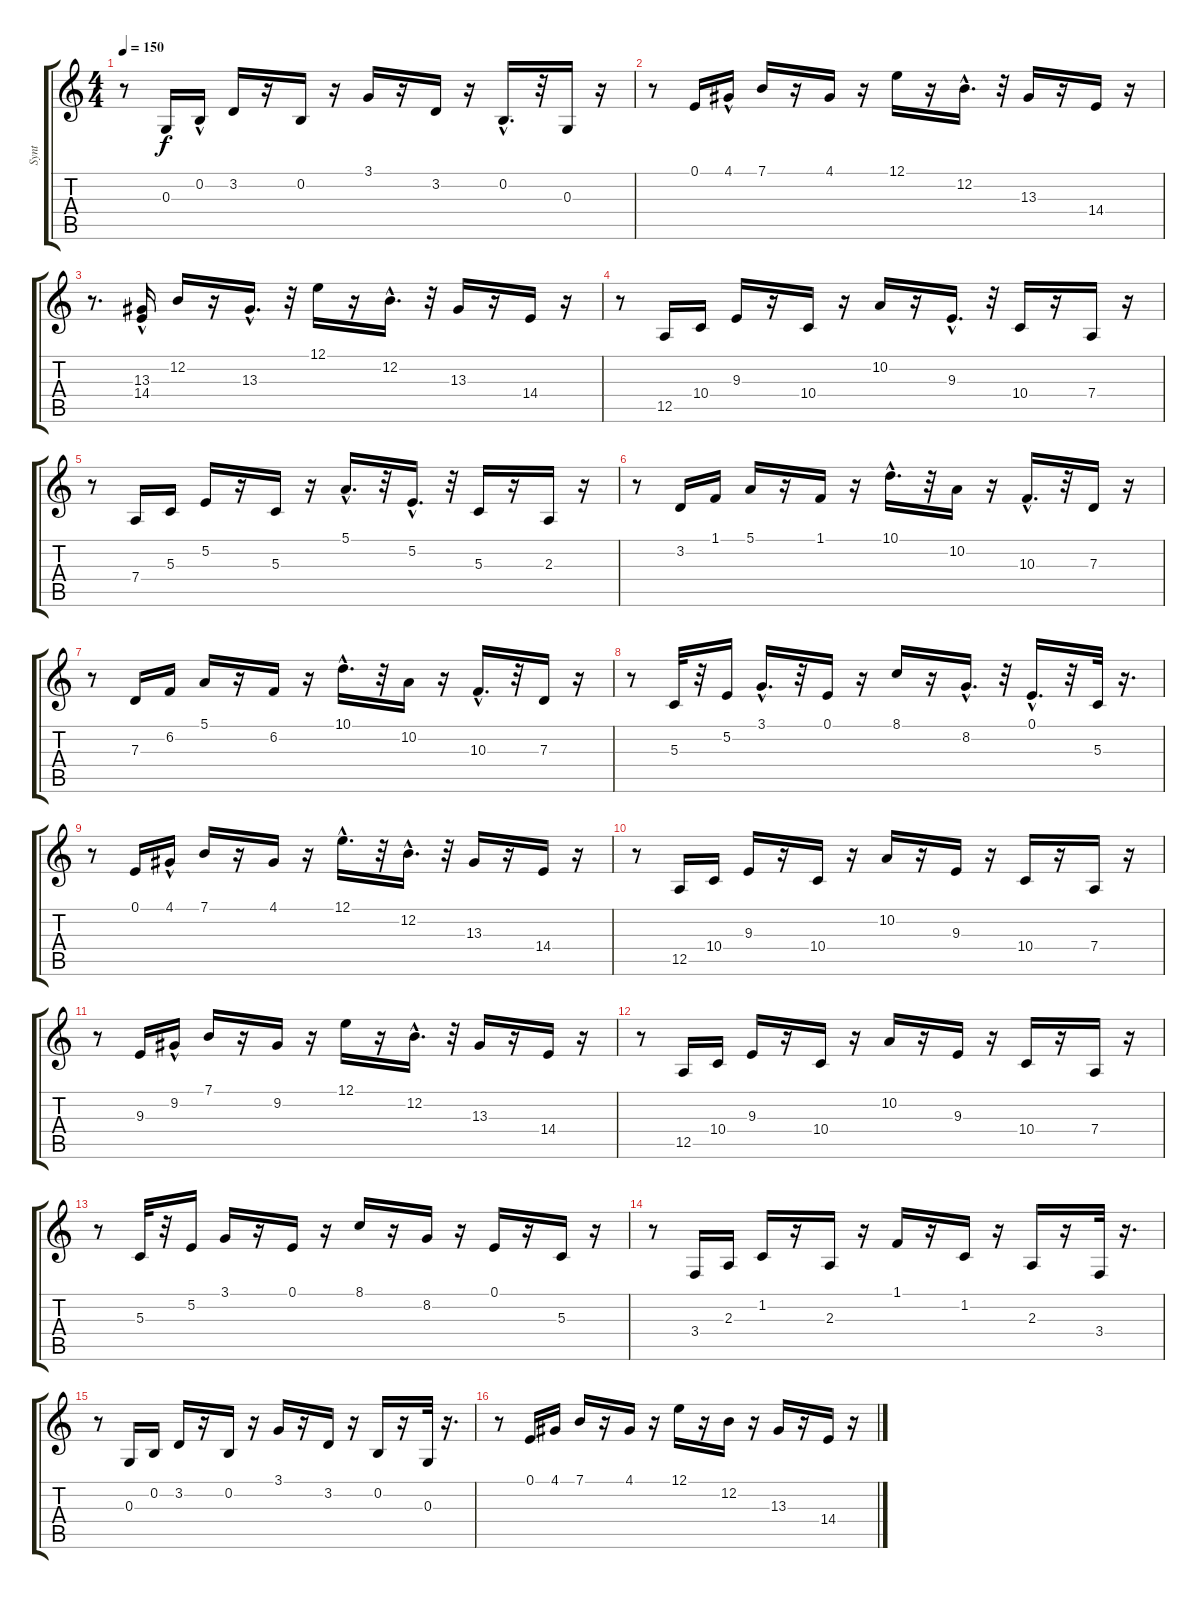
\track ("Synt" "Synt") {instrument pizzicatostrings}
\staff {score tabs}
\tuning (E4 B3 G3 D3 A2 E2) {hide}
\ts (4 4)
\tempo 150
\clef g2
\ks c
r.8{dy f} 0.3.16 0.2{hac}.16 3.2.16 r.16 0.2.16 r.16 3.1.16 r.16 3.2.16 r.16 0.2{hac}.16{d} r.32 0.3.16 r.16 |
r.8 0.1.16 4.1{hac}.16 7.1.16 r.16 4.1.16 r.16 12.1.16 r.16 12.2{hac}.16{d} r.32 13.3.16 r.16 14.4.16 r.16 |
r.8{d} (13.3{hac} 14.4).16 12.2.16 r.16 13.3{hac}.16{d} r.32 12.1.16 r.16 12.2{hac}.16{d} r.32 13.3.16 r.16 14.4.16 r.16 |
r.8 12.5.16 10.4.16 9.3.16 r.16 10.4.16 r.16 10.2.16 r.16 9.3{hac}.16{d} r.32 10.4.16 r.16 7.4.16 r.16 |
r.8 7.4.16 5.3.16 5.2.16 r.16 5.3.16 r.16 5.1{hac}.16{d} r.32 5.2{hac}.16{d} r.32 5.3.16 r.16 2.3.16 r.16 |
r.8 3.2.16 1.1.16 5.1.16 r.16 1.1.16 r.16 10.1{hac}.16{d} r.32 10.2.16 r.16 10.3{hac}.16{d} r.32 7.3.16 r.16 |
r.8 7.3.16 6.2.16 5.1.16 r.16 6.2.16 r.16 10.1{hac}.16{d} r.32 10.2.16 r.16 10.3{hac}.16{d} r.32 7.3.16 r.16 |
r.8 5.3.32 r.32 5.2.16 3.1{hac}.16{d} r.32 0.1.16 r.16 8.1.16 r.16 8.2{hac}.16{d} r.32 0.1{hac}.16{d} r.32 5.3.32 r.16{d} |
r.8 0.1.16 4.1{hac}.16 7.1.16 r.16 4.1.16 r.16 12.1{hac}.16{d} r.32 12.2{hac}.16{d} r.32 13.3.16 r.16 14.4.16 r.16 |
r.8 12.5.16 10.4.16 9.3.16 r.16 10.4.16 r.16 10.2.16 r.16 9.3.16 r.16 10.4.16 r.16 7.4.16 r.16 |
r.8 9.3.16 9.2{hac}.16 7.1.16 r.16 9.2.16 r.16 12.1.16 r.16 12.2{hac}.16{d} r.32 13.3.16 r.16 14.4.16 r.16 |
r.8 12.5.16 10.4.16 9.3.16 r.16 10.4.16 r.16 10.2.16 r.16 9.3.16 r.16 10.4.16 r.16 7.4.16 r.16 |
r.8 5.3.32 r.32 5.2.16 3.1.16 r.16 0.1.16 r.16 8.1.16 r.16 8.2.16 r.16 0.1.16 r.16 5.3.16 r.16 |
r.8 3.4.16 2.3.16 1.2.16 r.16 2.3.16 r.16 1.1.16 r.16 1.2.16 r.16 2.3.16 r.16 3.4.32 r.16{d} |
r.8 0.3.16 0.2.16 3.2.16 r.16 0.2.16 r.16 3.1.16 r.16 3.2.16 r.16 0.2.16 r.16 0.3.32 r.16{d} |
r.8 0.1.16 4.1.16 7.1.16 r.16 4.1.16 r.16 12.1.16 r.16 12.2.16 r.16 13.3.16 r.16 14.4.16 r.16
